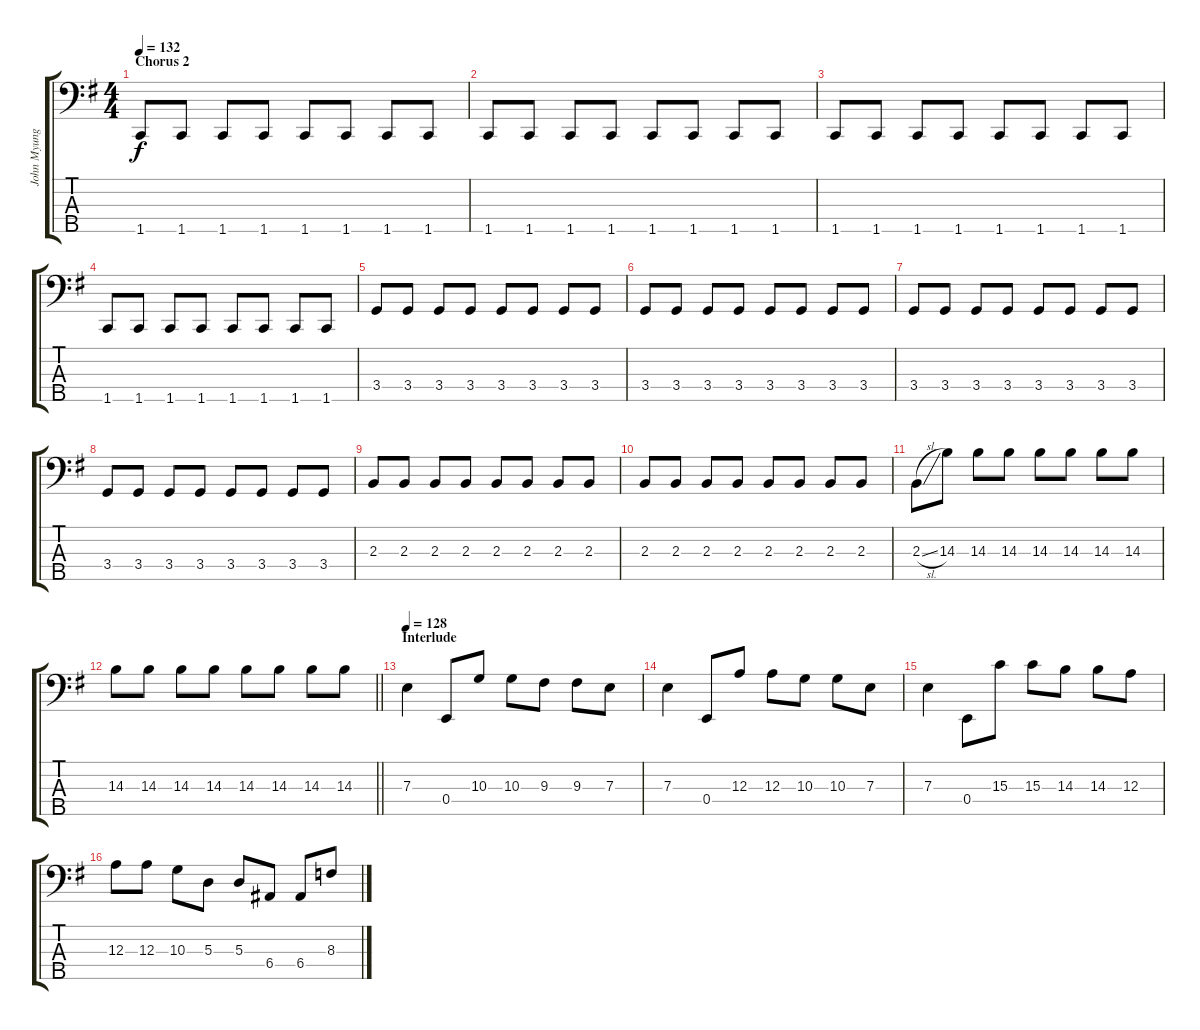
\track ("John Myung" "John Myung") {instrument electricbassfinger}
\staff {score tabs}
\tuning (G2 D2 A1 E1 B0) {hide}
\ts (4 4)
\section ("" "Chorus 2")
\tempo 132
\clef f4
\ks eminor
1.5.8{dy f} 1.5.8 1.5.8 1.5.8 1.5.8 1.5.8 1.5.8 1.5.8 |
1.5.8 1.5.8 1.5.8 1.5.8 1.5.8 1.5.8 1.5.8 1.5.8 |
1.5.8 1.5.8 1.5.8 1.5.8 1.5.8 1.5.8 1.5.8 1.5.8 |
1.5.8 1.5.8 1.5.8 1.5.8 1.5.8 1.5.8 1.5.8 1.5.8 |
3.4.8 3.4.8 3.4.8 3.4.8 3.4.8 3.4.8 3.4.8 3.4.8 |
3.4.8 3.4.8 3.4.8 3.4.8 3.4.8 3.4.8 3.4.8 3.4.8 |
3.4.8 3.4.8 3.4.8 3.4.8 3.4.8 3.4.8 3.4.8 3.4.8 |
3.4.8 3.4.8 3.4.8 3.4.8 3.4.8 3.4.8 3.4.8 3.4.8 |
2.3.8 2.3.8 2.3.8 2.3.8 2.3.8 2.3.8 2.3.8 2.3.8 |
2.3.8 2.3.8 2.3.8 2.3.8 2.3.8 2.3.8 2.3.8 2.3.8 |
2.3{sl}.8 14.3.8 14.3.8 14.3.8 14.3.8 14.3.8 14.3.8 14.3.8 |
\barLineRight lightlight
14.3.8 14.3.8 14.3.8 14.3.8 14.3.8 14.3.8 14.3.8 14.3.8 |
\section ("" "Interlude")
\tempo 128
7.3.4 0.4.8 10.3.8 10.3.8 9.3.8 9.3.8 7.3.8 |
7.3.4 0.4.8 12.3.8 12.3.8 10.3.8 10.3.8 7.3.8 |
7.3.4 0.4.8 15.3.8 15.3.8 14.3.8 14.3.8 12.3.8 |
12.3.8 12.3.8 10.3.8 5.3.8 5.3.8 6.4.8 6.4.8 8.3.8
